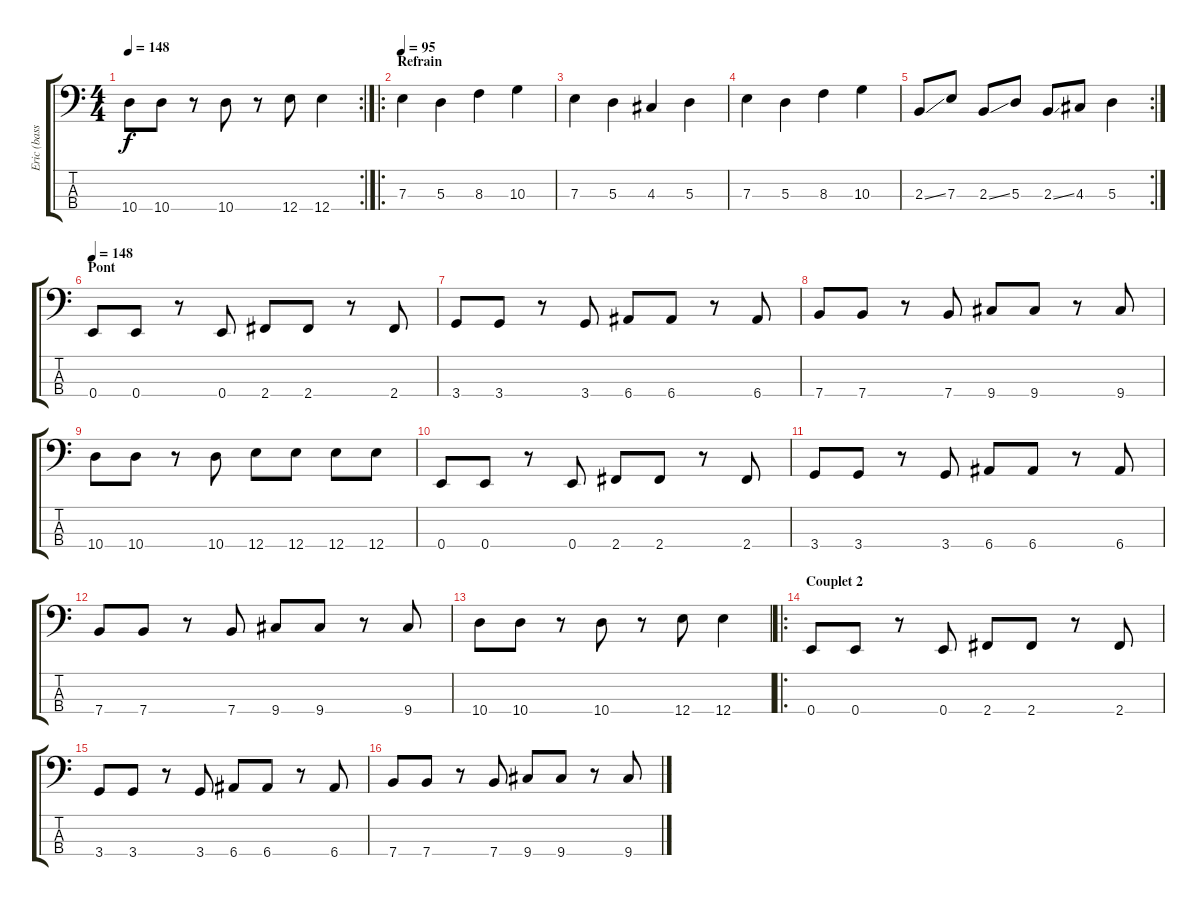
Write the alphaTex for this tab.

\track ("Eric (bass)" "Eric (bass") {instrument electricbassfinger}
\staff {score tabs}
\tuning (G2 D2 A1 E1) {hide}
\rc 2
\ts (4 4)
\tempo 148
\clef f4
\ks c
10.4.8{dy f} 10.4.8 r.8 10.4.8 r.8 12.4.8 12.4.4 |
\ro
\section ("" "Refrain")
\tempo 95
7.3.4 5.3.4 8.3.4 10.3.4 |
7.3.4 5.3.4 4.3.4 5.3.4 |
7.3.4 5.3.4 8.3.4 10.3.4 |
\rc 2
2.3{ss}.8 7.3.8 2.3{ss}.8 5.3.8 2.3{ss}.8 4.3.8 5.3.4 |
\section ("" "Pont")
\tempo 148
0.4.8 0.4.8 r.8 0.4.8 2.4.8 2.4.8 r.8 2.4.8 |
3.4.8 3.4.8 r.8 3.4.8 6.4.8 6.4.8 r.8 6.4.8 |
7.4.8 7.4.8 r.8 7.4.8 9.4.8 9.4.8 r.8 9.4.8 |
10.4.8 10.4.8 r.8 10.4.8 12.4.8 12.4.8 12.4.8 12.4.8 |
0.4.8 0.4.8 r.8 0.4.8 2.4.8 2.4.8 r.8 2.4.8 |
3.4.8 3.4.8 r.8 3.4.8 6.4.8 6.4.8 r.8 6.4.8 |
7.4.8 7.4.8 r.8 7.4.8 9.4.8 9.4.8 r.8 9.4.8 |
10.4.8 10.4.8 r.8 10.4.8 r.8 12.4.8 12.4.4 |
\ro
\section ("" "Couplet 2")
0.4.8 0.4.8 r.8 0.4.8 2.4.8 2.4.8 r.8 2.4.8 |
3.4.8 3.4.8 r.8 3.4.8 6.4.8 6.4.8 r.8 6.4.8 |
7.4.8 7.4.8 r.8 7.4.8 9.4.8 9.4.8 r.8 9.4.8
